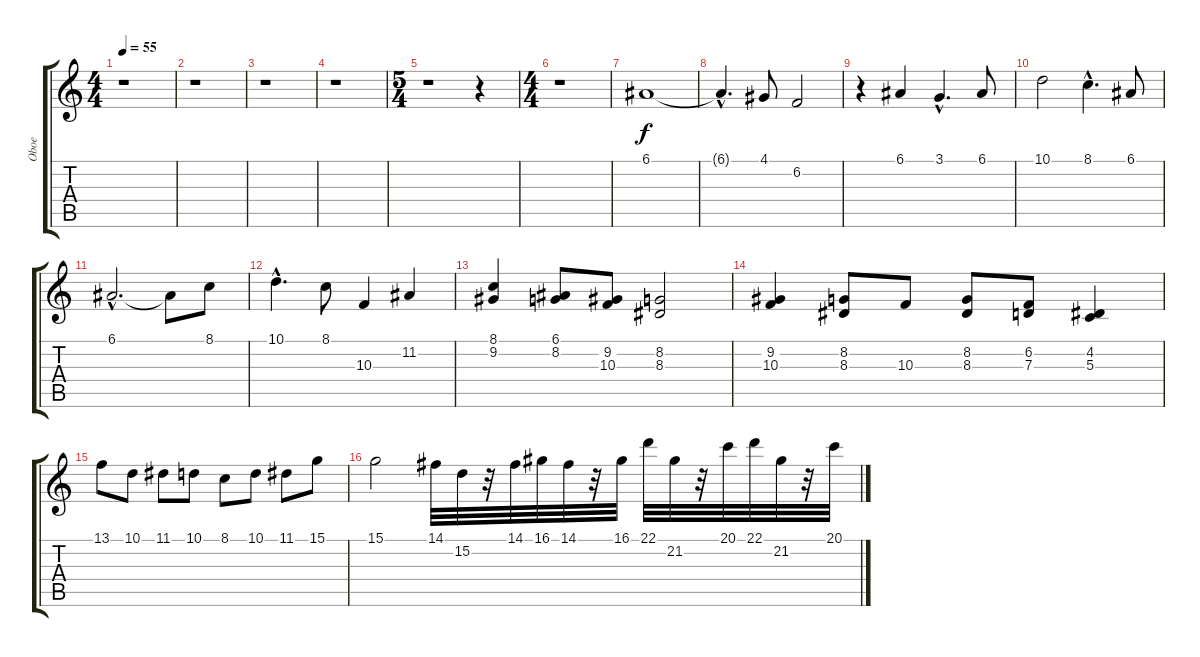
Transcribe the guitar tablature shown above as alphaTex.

\track ("Oboe" "Oboe") {instrument oboe}
\staff {score tabs}
\tuning (E4 B3 G3 D3 A2 E2) {hide}
\ts (4 4)
\tempo 55
\clef g2
\ks c
r.1{dy f} |
r.1 |
r.1 |
r.1 |
\ts (5 4)
r.1 r.4 |
\ts (4 4)
r.1 |
6.1.1 |
6.1{hac t}.4{d} 4.1.8 6.2.2 |
r.4 6.1.4 3.1{hac}.4{d} 6.1.8 |
10.1.2 8.1{hac}.4{d} 6.1.8 |
6.1{hac}.2{d} 6.1{t}.8 8.1.8 |
10.1{hac}.4{d} 8.1.8 10.3.4 11.2.4 |
(8.1 9.2).4 (6.1 8.2).8 (9.2 10.3).8 (8.2 8.3).2 |
(9.2 10.3).4 (8.2 8.3).8 10.3.8 (8.2 8.3).8 (6.2 7.3).8 (4.2 5.3).4 |
13.1.8 10.1.8 11.1.8 10.1.8 8.1.8 10.1.8 11.1.8 15.1.8 |
15.1.2 14.1.32 15.2.32 r.32 14.1.32 16.1.32 14.1.32 r.32 16.1.32 22.1.32 21.2.32 r.32 20.1.32 22.1.32 21.2.32 r.32 20.1.32
